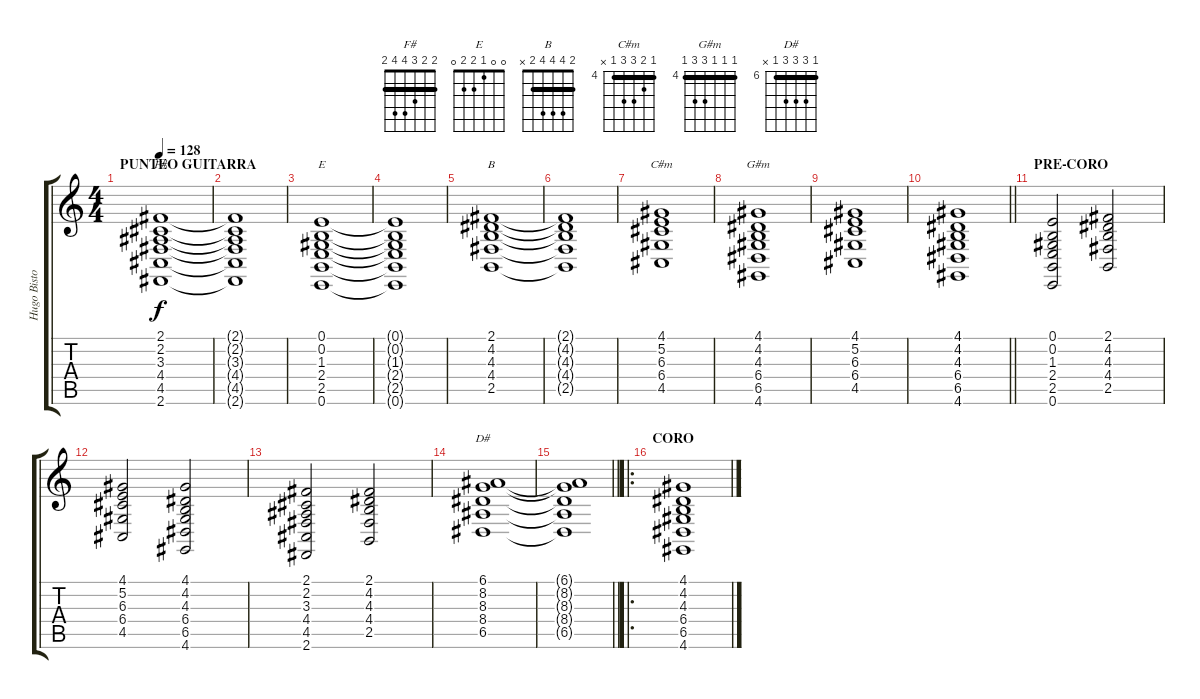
\track ("Hugo Bistofli" "Hugo Bisto") {instrument synthstrings1}
\staff {score tabs}
\tuning (E4 B3 G3 D3 A2 E2) {hide}
\chord ("F#" 2 2 3 4 4 2) {barre 2}
\chord ("E" 0 0 1 2 2 0)
\chord ("B" 2 4 4 4 2 x) {barre 2}
\chord ("C#m" 4 5 6 6 4 x) {firstfret 4 barre 4}
\chord ("G#m" 4 4 4 6 6 4) {firstfret 4 barre 4}
\chord ("D#" 6 8 8 8 6 x) {firstfret 6 barre 6}
\ts (4 4)
\section ("" "PUNTEO GUITARRA")
\tempo 128
\clef g2
\ks c
(2.1 2.2 3.3 4.4 4.5 2.6).1{ch "F#" dy f} |
(2.1{t} 2.2{t} 3.3{t} 4.4{t} 4.5{t} 2.6{t}).1 |
(0.1 0.2 1.3 2.4 2.5 0.6).1{ch "E"} |
(0.1{t} 0.2{t} 1.3{t} 2.4{t} 2.5{t} 0.6{t}).1 |
(2.1 4.2 4.3 4.4 2.5).1{ch "B"} |
(2.1{t} 4.2{t} 4.3{t} 4.4{t} 2.5{t}).1 |
(4.1 5.2 6.3 6.4 4.5).1{ch "C#m"} |
(4.1 4.2 4.3 6.4 6.5 4.6).1{ch "G#m"} |
(4.1 5.2 6.3 6.4 4.5).1 |
\barLineRight lightlight
(4.1 4.2 4.3 6.4 6.5 4.6).1 |
\section ("" "PRE-CORO")
(0.1 0.2 1.3 2.4 2.5 0.6).2 (2.1 4.2 4.3 4.4 2.5).2 |
(4.1 5.2 6.3 6.4 4.5).2 (4.1 4.2 4.3 6.4 6.5 4.6).2 |
(2.1 2.2 3.3 4.4 4.5 2.6).2 (2.1 4.2 4.3 4.4 2.5).2 |
(6.1 8.2 8.3 8.4 6.5).1{ch "D#"} |
\barLineRight lightlight
(6.1{t} 8.2{t} 8.3{t} 8.4{t} 6.5{t}).1 |
\ro
\section ("" "CORO")
(4.1 4.2 4.3 6.4 6.5 4.6).1
